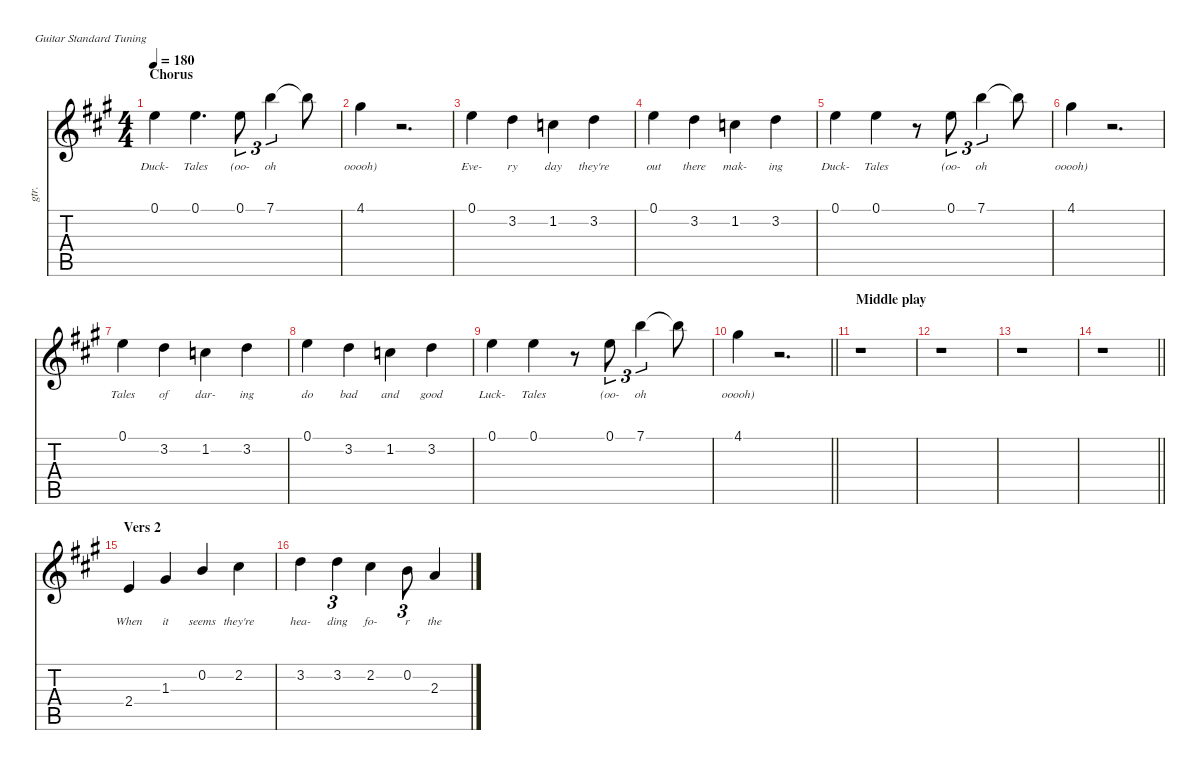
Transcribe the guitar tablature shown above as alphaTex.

\defaultSystemsLayout 4
\hideDynamics
\bracketExtendMode nobrackets
\otherSystemsTrackNameOrientation horizontal
\track ("Guitar - melody" "gtr.") {defaultSystemsLayout 4 solo instrument clarinet}
\staff {score tabs}
\tuning (E4 B3 G3 D3 A2 E2)
\displaytranspose 12
\ts (4 4)
\section ("" "Chorus")
\tempo 180
\clef g2
\ks a
0.1{acc forcenatural}.4{lyrics (0 "Duck-") lyrics (1 "") lyrics (2 "") lyrics (3 "") lyrics (4 "") dy f beam Down} 0.1{acc forcenatural}.4{d lyrics (0 "Tales") lyrics (1 "") lyrics (2 "") lyrics (3 "") lyrics (4 "") beam Down} 0.1{acc forcenatural}.8{tu (3 2) lyrics (0 "(oo-") lyrics (1 "") lyrics (2 "") lyrics (3 "") lyrics (4 "") beam Down} 7.1{acc forcenatural}.4{tu (3 2) lyrics (0 "oh") lyrics (1 "") lyrics (2 "") lyrics (3 "") lyrics (4 "") beam Down} 7.1{t acc forcenatural}.8{beam Down} |
4.1{acc #}.4{lyrics (0 "ooooh)") lyrics (1 "") lyrics (2 "") lyrics (3 "") lyrics (4 "") beam Down} r.2{d beam Up} |
0.1{acc forcenatural}.4{lyrics (0 "Eve-") lyrics (1 "") lyrics (2 "") lyrics (3 "") lyrics (4 "") beam Down} 3.2{acc forcenatural}.4{lyrics (0 "ry") lyrics (1 "") lyrics (2 "") lyrics (3 "") lyrics (4 "") beam Down} 1.2{acc forcenatural}.4{lyrics (0 "day") lyrics (1 "") lyrics (2 "") lyrics (3 "") lyrics (4 "") beam Down} 3.2{acc forcenatural}.4{lyrics (0 "they're") lyrics (1 "") lyrics (2 "") lyrics (3 "") lyrics (4 "") beam Down} |
0.1{acc forcenatural}.4{lyrics (0 "out") lyrics (1 "") lyrics (2 "") lyrics (3 "") lyrics (4 "") beam Down} 3.2{acc forcenatural}.4{lyrics (0 "there") lyrics (1 "") lyrics (2 "") lyrics (3 "") lyrics (4 "") beam Down} 1.2{acc forcenatural}.4{lyrics (0 "mak-") lyrics (1 "") lyrics (2 "") lyrics (3 "") lyrics (4 "") beam Down} 3.2{acc forcenatural}.4{lyrics (0 "ing") lyrics (1 "") lyrics (2 "") lyrics (3 "") lyrics (4 "") beam Down} |
0.1{acc forcenatural}.4{lyrics (0 "Duck-") lyrics (1 "") lyrics (2 "") lyrics (3 "") lyrics (4 "") beam Down} 0.1{acc forcenatural}.4{lyrics (0 "Tales") lyrics (1 "") lyrics (2 "") lyrics (3 "") lyrics (4 "") beam Down} r.8{beam Up} 0.1{acc forcenatural}.8{tu (3 2) lyrics (0 "(oo-") lyrics (1 "") lyrics (2 "") lyrics (3 "") lyrics (4 "") beam Down} 7.1{acc forcenatural}.4{tu (3 2) lyrics (0 "oh") lyrics (1 "") lyrics (2 "") lyrics (3 "") lyrics (4 "") beam Down} 7.1{t acc forcenatural}.8{beam Down} |
4.1{acc #}.4{lyrics (0 "ooooh)") lyrics (1 "") lyrics (2 "") lyrics (3 "") lyrics (4 "") beam Down} r.2{d beam Up} |
0.1{acc forcenatural}.4{lyrics (0 "Tales") lyrics (1 "") lyrics (2 "") lyrics (3 "") lyrics (4 "") beam Down} 3.2{acc forcenatural}.4{lyrics (0 "of") lyrics (1 "") lyrics (2 "") lyrics (3 "") lyrics (4 "") beam Down} 1.2{acc forcenatural}.4{lyrics (0 "dar-") lyrics (1 "") lyrics (2 "") lyrics (3 "") lyrics (4 "") beam Down} 3.2{acc forcenatural}.4{lyrics (0 "ing") lyrics (1 "") lyrics (2 "") lyrics (3 "") lyrics (4 "") beam Down} |
0.1{acc forcenatural}.4{lyrics (0 "do") lyrics (1 "") lyrics (2 "") lyrics (3 "") lyrics (4 "") beam Down} 3.2{acc forcenatural}.4{lyrics (0 "bad") lyrics (1 "") lyrics (2 "") lyrics (3 "") lyrics (4 "") beam Down} 1.2{acc forcenatural}.4{lyrics (0 "and") lyrics (1 "") lyrics (2 "") lyrics (3 "") lyrics (4 "") beam Down} 3.2{acc forcenatural}.4{lyrics (0 "good") lyrics (1 "") lyrics (2 "") lyrics (3 "") lyrics (4 "") beam Down} |
0.1{acc forcenatural}.4{lyrics (0 "Luck-") lyrics (1 "") lyrics (2 "") lyrics (3 "") lyrics (4 "") beam Down} 0.1{acc forcenatural}.4{lyrics (0 "Tales") lyrics (1 "") lyrics (2 "") lyrics (3 "") lyrics (4 "") beam Down} r.8{beam Up} 0.1{acc forcenatural}.8{tu (3 2) lyrics (0 "(oo-") lyrics (1 "") lyrics (2 "") lyrics (3 "") lyrics (4 "") beam Down} 7.1{acc forcenatural}.4{tu (3 2) lyrics (0 "oh") lyrics (1 "") lyrics (2 "") lyrics (3 "") lyrics (4 "") beam Down} 7.1{t acc forcenatural}.8{beam Down} |
\barLineRight lightlight
4.1{acc #}.4{lyrics (0 "ooooh)") lyrics (1 "") lyrics (2 "") lyrics (3 "") lyrics (4 "") beam Down} r.2{d beam Up} |
\section ("" "Middle play")
r.1{beam Down} |
r.1{beam Down} |
r.1{beam Down} |
\barLineRight lightlight
r.1{beam Down} |
\section ("" "Vers 2")
2.4{acc forcenatural}.4{lyrics (0 "When") lyrics (1 "") lyrics (2 "") lyrics (3 "") lyrics (4 "") beam Up} 1.3{acc #}.4{lyrics (0 "it") lyrics (1 "") lyrics (2 "") lyrics (3 "") lyrics (4 "") beam Up} 0.2{acc forcenatural}.4{lyrics (0 "seems") lyrics (1 "") lyrics (2 "") lyrics (3 "") lyrics (4 "") beam Up} 2.2{acc #}.4{lyrics (0 "they're") lyrics (1 "") lyrics (2 "") lyrics (3 "") lyrics (4 "") beam Down} |
3.2{acc forcenatural}.4{lyrics (0 "hea-") lyrics (1 "") lyrics (2 "") lyrics (3 "") lyrics (4 "") beam Down} 3.2{acc forcenatural}.4{tu (3 2) lyrics (0 "ding") lyrics (1 "") lyrics (2 "") lyrics (3 "") lyrics (4 "") beam Down} 2.2{acc #}.4{lyrics (0 "fo-") lyrics (1 "") lyrics (2 "") lyrics (3 "") lyrics (4 "") beam Down} 0.2{acc forcenatural}.8{tu (3 2) lyrics (0 "r") lyrics (1 "") lyrics (2 "") lyrics (3 "") lyrics (4 "") beam Down} 2.3{acc forcenatural}.4{lyrics (0 "the") lyrics (1 "") lyrics (2 "") lyrics (3 "") lyrics (4 "") beam Up}
